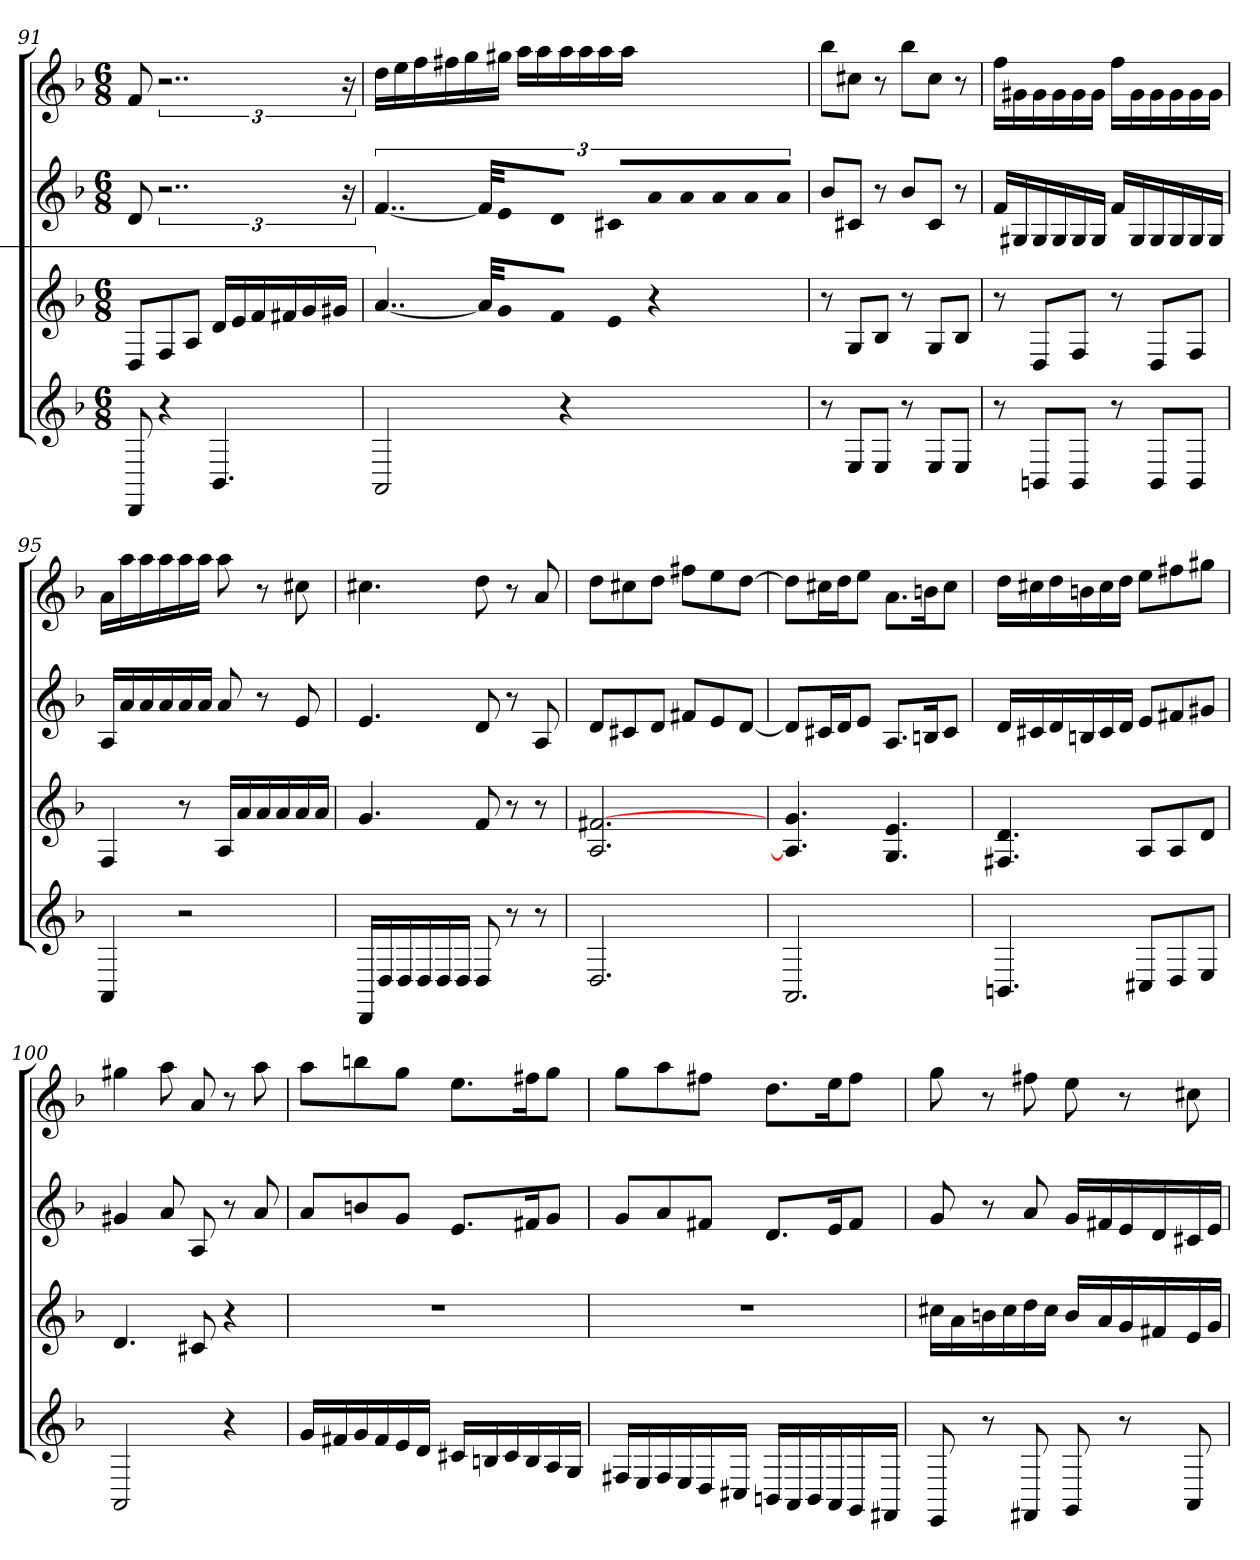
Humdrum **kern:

**kern	**kern	**kern	**kern
*part4	*part3	*part2	*part1
*staff4	*staff3	*staff2	*staff1
*k[b-]	*k[b-]	*k[b-]	*k[b-]
*d:	*d:	*d:	*d:
*M6/8	*M6/8	*M6/8	*M6/8
=91	=91	=91	=91
8DD	8DL	8d	8f
4r	8F	3..r	3..r
.	8AJ	.	.
4.BB-	16dLL	.	.
.	16e	.	.
.	16f	.	.
.	16f#X	.	.
.	16g	.	.
.	16g#XJJ	.	.
.	.	24r	24r
=92	=92	=92	=92
2AA	[6..a	[6..f	16ddLL
.	.	.	16ee
.	.	.	16ff
.	.	.	16ff#X
.	.	.	16gg
.	48aLLL]	48fLLL]	.
.	32g	32e	16gg#XJJ
.	32fJJJ	32dJJJ	.
.	8e	16c#XLL	16aaLL
.	.	16a	16aa
4r	4r	16a	16aa
.	.	16a	16aa
.	.	16a	16aa
.	.	16aJJ	16aaJJ
=93	=93	=93	=93
8r	8r	8b-L	8bb-L
8EL	8GL	8c#XJ	8cc#XJ
8EJ	8B-J	8r	8r
8r	8r	8b-L	8bb-L
8EL	8GL	8c#J	8cc#J
8EJ	8B-J	8r	8r
=94	=94	=94	=94
8r	8r	16fLL	16ffLL
.	.	16G#X	16g#X
8BBnL	8DL	16G#	16g#
.	.	16G#	16g#
8BBJ	8FJ	16G#	16g#
.	.	16G#JJ	16g#JJ
8r	8r	16fLL	16ffLL
.	.	16G#	16g#
8BBL	8DL	16G#	16g#
.	.	16G#	16g#
8BBJ	8FJ	16G#	16g#
.	.	16G#JJ	16g#JJ
=95	=95	=95	=95
4AA	4F	16ALL	16aLL
.	.	16a	16aa
.	.	16a	16aa
.	.	16a	16aa
2r	8r	16a	16aa
.	.	16aJJ	16aaJJ
.	16ALL	8a	8aa
.	16a	.	.
.	16a	8r	8r
.	16a	.	.
.	16a	8e	8cc#X
.	16aJJ	.	.
=96	=96	=96	=96
16DDLL	4.g	4.e	4.cc#X
16D	.	.	.
16D	.	.	.
16D	.	.	.
16D	.	.	.
16DJJ	.	.	.
8D	8f	8d	8dd
8r	8r	8r	8r
8r	8r	8A	8a
=97	=97	=97	=97
2.D	2.A [2.f#X	8dL	8ddL
.	.	8c#X	8cc#X
.	.	8dJ	8ddJ
.	.	8f#XL	8ff#XL
.	.	8e	8ee
.	.	[8dJ	[8ddJ
=98	=98	=98	=98
2.AA	4.A] 4.g	8dL]	8ddL]
.	.	16c#XL	16cc#XL
.	.	16dJ	16ddJ
.	.	8eJ	8eeJ
.	4.G 4.e	8.AL	8.aL
.	.	16BnK	16bnK
.	.	8c#J	8cc#J
=99	=99	=99	=99
4.BBn	4.F#X 4.d	16dLL	16ddLL
.	.	16c#X	16cc#X
.	.	16d	16dd
.	.	16Bn	16bn
.	.	16c#	16cc#
.	.	16dJJ	16ddJJ
8C#XL	8AL	8eL	8eeL
8D	8A	8f#X	8ff#X
8EJ	8dJ	8g#XJ	8gg#XJ
=100	=100	=100	=100
2AA	4.d	4g#X	4gg#X
.	.	8a	8aa
.	8c#X	8A	8a
4r	4r	8r	8r
.	.	8a	8aa
=101	=101	=101	=101
16gLL	2.r	8aL	8aaL
16f#X	.	.	.
16g	.	8bn	8bbn
16f#	.	.	.
16e	.	8gJ	8ggJ
16dJJ	.	.	.
16c#XLL	.	8.eL	8.eeL
16Bn	.	.	.
16c#	.	.	.
16B	.	16f#XK	16ff#XK
16A	.	8gJ	8ggJ
16GJJ	.	.	.
=102	=102	=102	=102
16F#XLL	2.r	8gL	8ggL
16E	.	.	.
16F#	.	8a	8aa
16E	.	.	.
16D	.	8f#XJ	8ff#XJ
16C#XJJ	.	.	.
16BBnLL	.	8.dL	8.ddL
16AA	.	.	.
16BB	.	.	.
16AA	.	16eK	16eeK
16GG	.	8f#J	8ff#J
16FF#XJJ	.	.	.
=103	=103	=103	=103
8EE	16cc#XLL	8g	8gg
.	16a	.	.
8r	16bn	8r	8r
.	16cc#	.	.
8FF#X	16dd	8a	8ff#X
.	16cc#JJ	.	.
8GG	16bLL	16gLL	8ee
.	16a	16f#X	.
8r	16g	16e	8r
.	16f#X	16d	.
8AA	16e	16c#X	8cc#X
.	16gJJ	16eJJ	.
=	=	=	=
*-	*-	*-	*-
